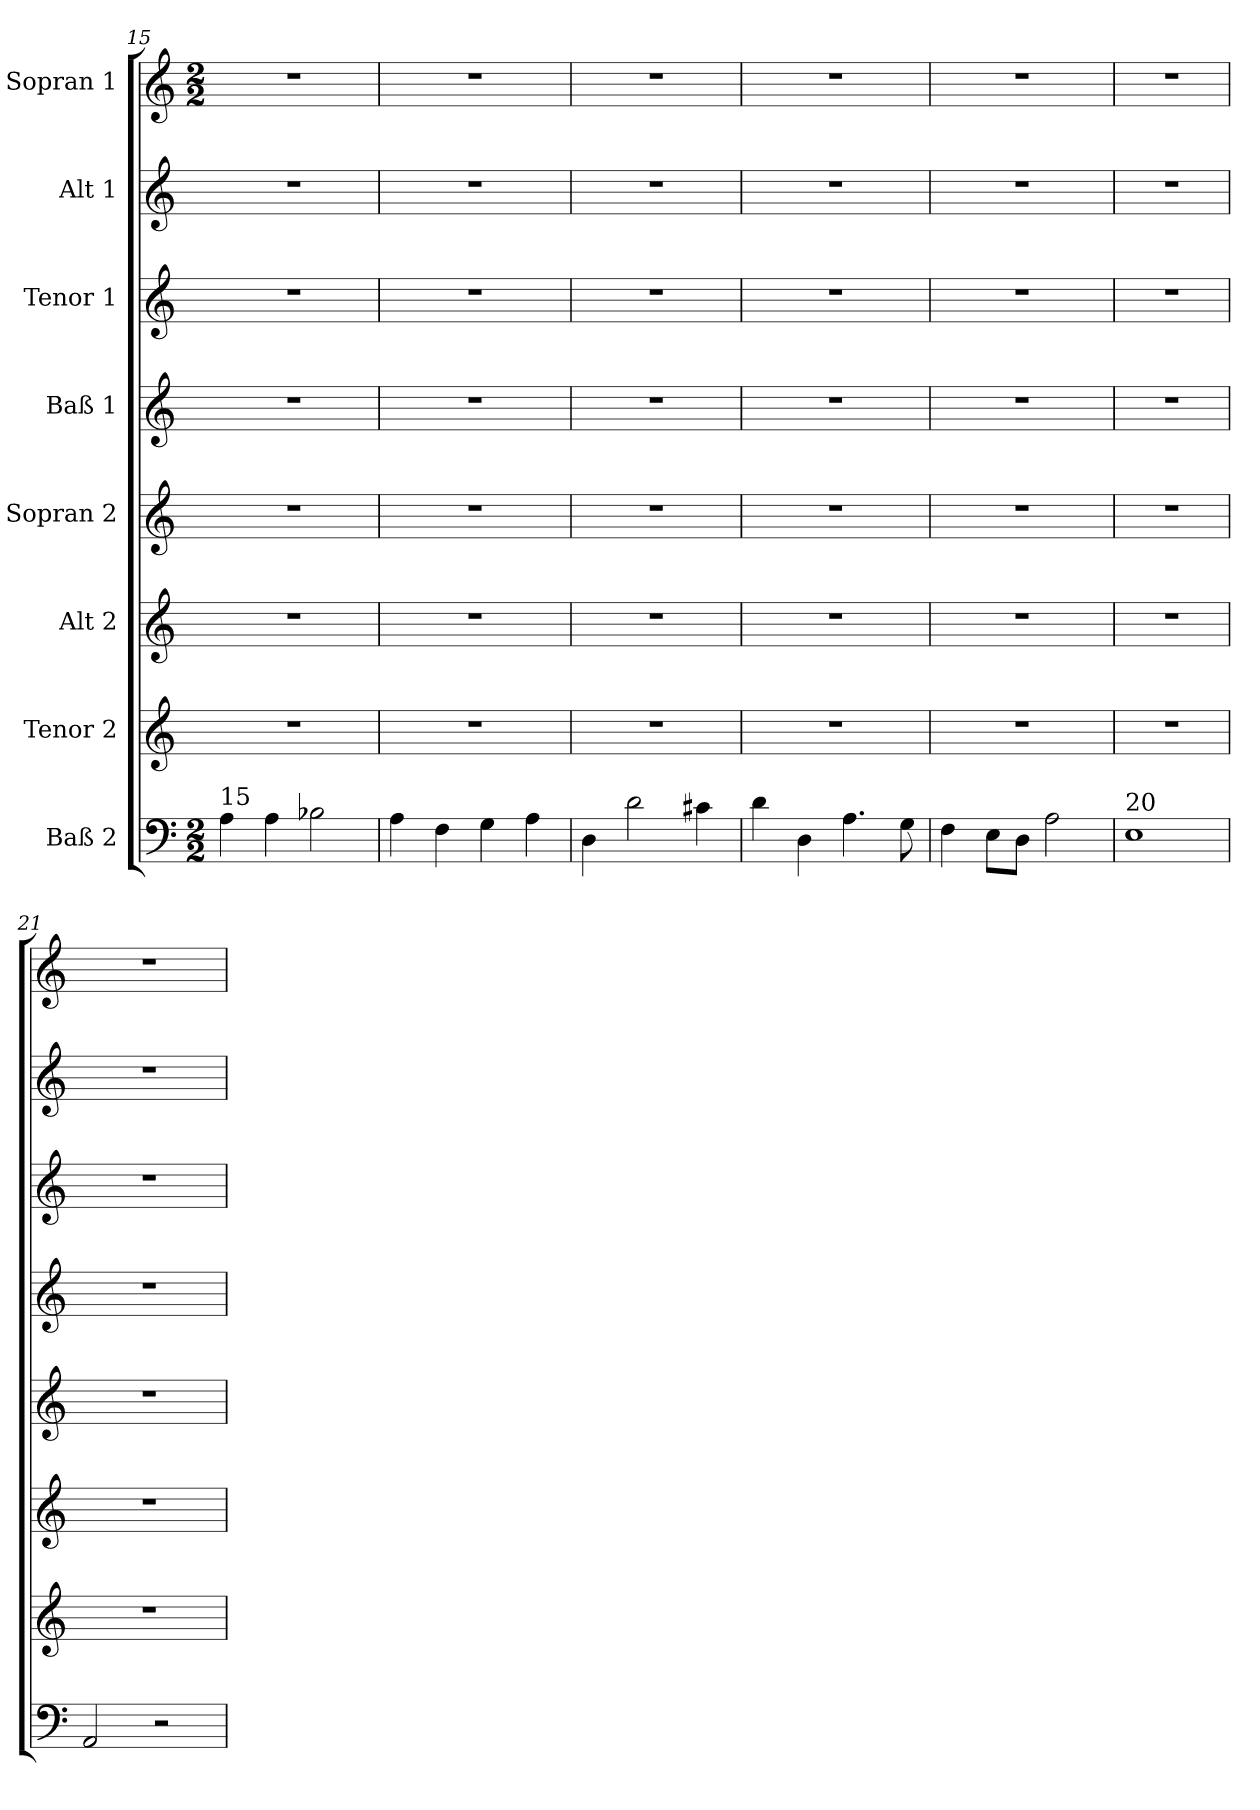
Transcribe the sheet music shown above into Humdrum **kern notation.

**kern	**kern	**kern	**kern	**kern	**kern	**kern	**kern
*part8	*part7	*part6	*part5	*part4	*part3	*part2	*part1
*staff8	*staff7	*staff6	*staff5	*staff4	*staff3	*staff2	*staff1
*I"Baß 2	*I"Tenor 2	*I"Alt 2	*I"Sopran 2	*I"Baß 1	*I"Tenor 1	*I"Alt 1	*I"Sopran 1
*clefF4	*clefG2	*clefG2	*clefG2	*clefG2	*clefG2	*clefG2	*clefG2
*k[]	*k[]	*k[]	*k[]	*k[]	*k[]	*k[]	*k[]
*M2/2	*	*	*	*	*	*	*M2/2
=15	=15	=15	=15	=15	=15	=15	=15
!LO:TX:a:t=15	!	!	!	!	!	!	!
4A\	1r	1r	1r	1r	1r	1r	1r
4A\	.	.	.	.	.	.	.
2B-X\	.	.	.	.	.	.	.
=16	=16	=16	=16	=16	=16	=16	=16
4A\	1r	1r	1r	1r	1r	1r	1r
4F\	.	.	.	.	.	.	.
4G\	.	.	.	.	.	.	.
4A\	.	.	.	.	.	.	.
=17	=17	=17	=17	=17	=17	=17	=17
4D\	1r	1r	1r	1r	1r	1r	1r
2d\	.	.	.	.	.	.	.
4c#X\	.	.	.	.	.	.	.
!!LO:PB:g=z
=18	=18	=18	=18	=18	=18	=18	=18
4d\	1r	1r	1r	1r	1r	1r	1r
4D\	.	.	.	.	.	.	.
4.A\	.	.	.	.	.	.	.
8G\	.	.	.	.	.	.	.
=19	=19	=19	=19	=19	=19	=19	=19
4F\	1r	1r	1r	1r	1r	1r	1r
8E\L	.	.	.	.	.	.	.
8D\J	.	.	.	.	.	.	.
2A\	.	.	.	.	.	.	.
=20	=20	=20	=20	=20	=20	=20	=20
!LO:TX:a:t=20	!	!	!	!	!	!	!
1E	1r	1r	1r	1r	1r	1r	1r
=21	=21	=21	=21	=21	=21	=21	=21
2AA/	1r	1r	1r	1r	1r	1r	1r
2r	.	.	.	.	.	.	.
=	=	=	=	=	=	=	=
*-	*-	*-	*-	*-	*-	*-	*-
